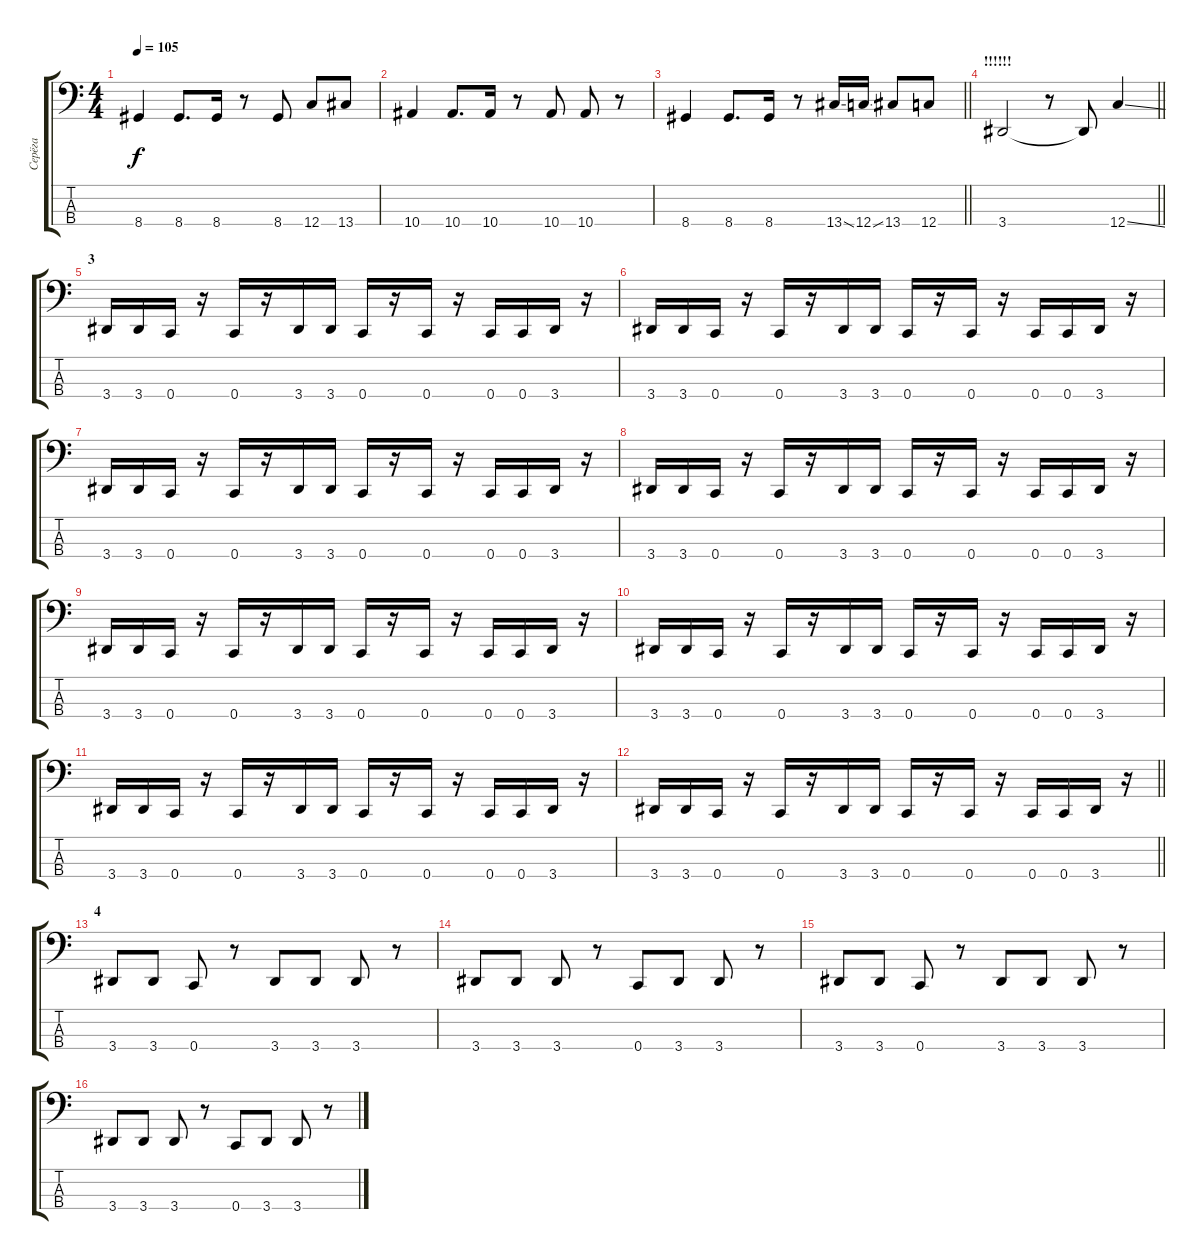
\track ("Серёга" "Серёга") {instrument electricbasspick}
\staff {score tabs}
\tuning (F2 C2 G1 C1) {hide}
\ts (4 4)
\tempo 105
\clef f4
\ks c
8.4.4{dy f} 8.4.8{d} 8.4.16 r.8 8.4.8 12.4.8 13.4.8 |
10.4.4 10.4.8{d} 10.4.16 r.8 10.4.8 10.4.8 r.8 |
\barLineRight lightlight
8.4.4 8.4.8{d} 8.4.16 r.8 13.4{ss}.16 12.4{ss}.16 13.4.8 12.4.8 |
\section ("" "!!!!!!")
\barLineRight lightlight
3.4.2 r.8 3.4{t}.8 12.4{ss}.4 |
\section ("" "3")
3.4.16 3.4.16 0.4.16 r.16 0.4.16 r.16 3.4.16 3.4.16 0.4.16 r.16 0.4.16 r.16 0.4.16 0.4.16 3.4.16 r.16 |
3.4.16 3.4.16 0.4.16 r.16 0.4.16 r.16 3.4.16 3.4.16 0.4.16 r.16 0.4.16 r.16 0.4.16 0.4.16 3.4.16 r.16 |
3.4.16 3.4.16 0.4.16 r.16 0.4.16 r.16 3.4.16 3.4.16 0.4.16 r.16 0.4.16 r.16 0.4.16 0.4.16 3.4.16 r.16 |
3.4.16 3.4.16 0.4.16 r.16 0.4.16 r.16 3.4.16 3.4.16 0.4.16 r.16 0.4.16 r.16 0.4.16 0.4.16 3.4.16 r.16 |
3.4.16 3.4.16 0.4.16 r.16 0.4.16 r.16 3.4.16 3.4.16 0.4.16 r.16 0.4.16 r.16 0.4.16 0.4.16 3.4.16 r.16 |
3.4.16 3.4.16 0.4.16 r.16 0.4.16 r.16 3.4.16 3.4.16 0.4.16 r.16 0.4.16 r.16 0.4.16 0.4.16 3.4.16 r.16 |
3.4.16 3.4.16 0.4.16 r.16 0.4.16 r.16 3.4.16 3.4.16 0.4.16 r.16 0.4.16 r.16 0.4.16 0.4.16 3.4.16 r.16 |
\barLineRight lightlight
3.4.16 3.4.16 0.4.16 r.16 0.4.16 r.16 3.4.16 3.4.16 0.4.16 r.16 0.4.16 r.16 0.4.16 0.4.16 3.4.16 r.16 |
\section ("" "4")
3.4.8 3.4.8 0.4.8 r.8 3.4.8 3.4.8 3.4.8 r.8 |
3.4.8 3.4.8 3.4.8 r.8 0.4.8 3.4.8 3.4.8 r.8 |
3.4.8 3.4.8 0.4.8 r.8 3.4.8 3.4.8 3.4.8 r.8 |
3.4.8 3.4.8 3.4.8 r.8 0.4.8 3.4.8 3.4.8 r.8
